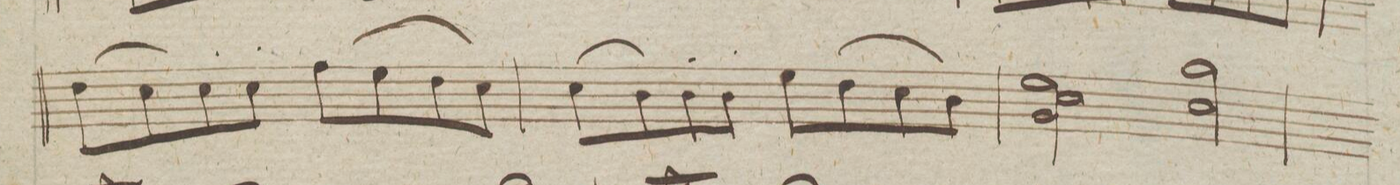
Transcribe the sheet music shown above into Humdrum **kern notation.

**kern	**dynam
*I"Violino 2do	*
*clefG2	*
*k[]	*
*met(c|)	*
*M2/2	*
(8dd\L	.
8cc\)	.
8cc'\	.
8cc'\J	.
(8ff\L	.
8ee\	.
8dd\	.
8cc\J)	.
=204	=204
(8cc\L	.
8b\)	.
8b'\	.
8b'\J	.
(8ee\L	.
8dd\	.
8cc\	.
8b\J)	.
=205	=205
2ee\ 2cc\ 2g\	.
2gg\ 2cc\	.
=206	=206
*-	*-
